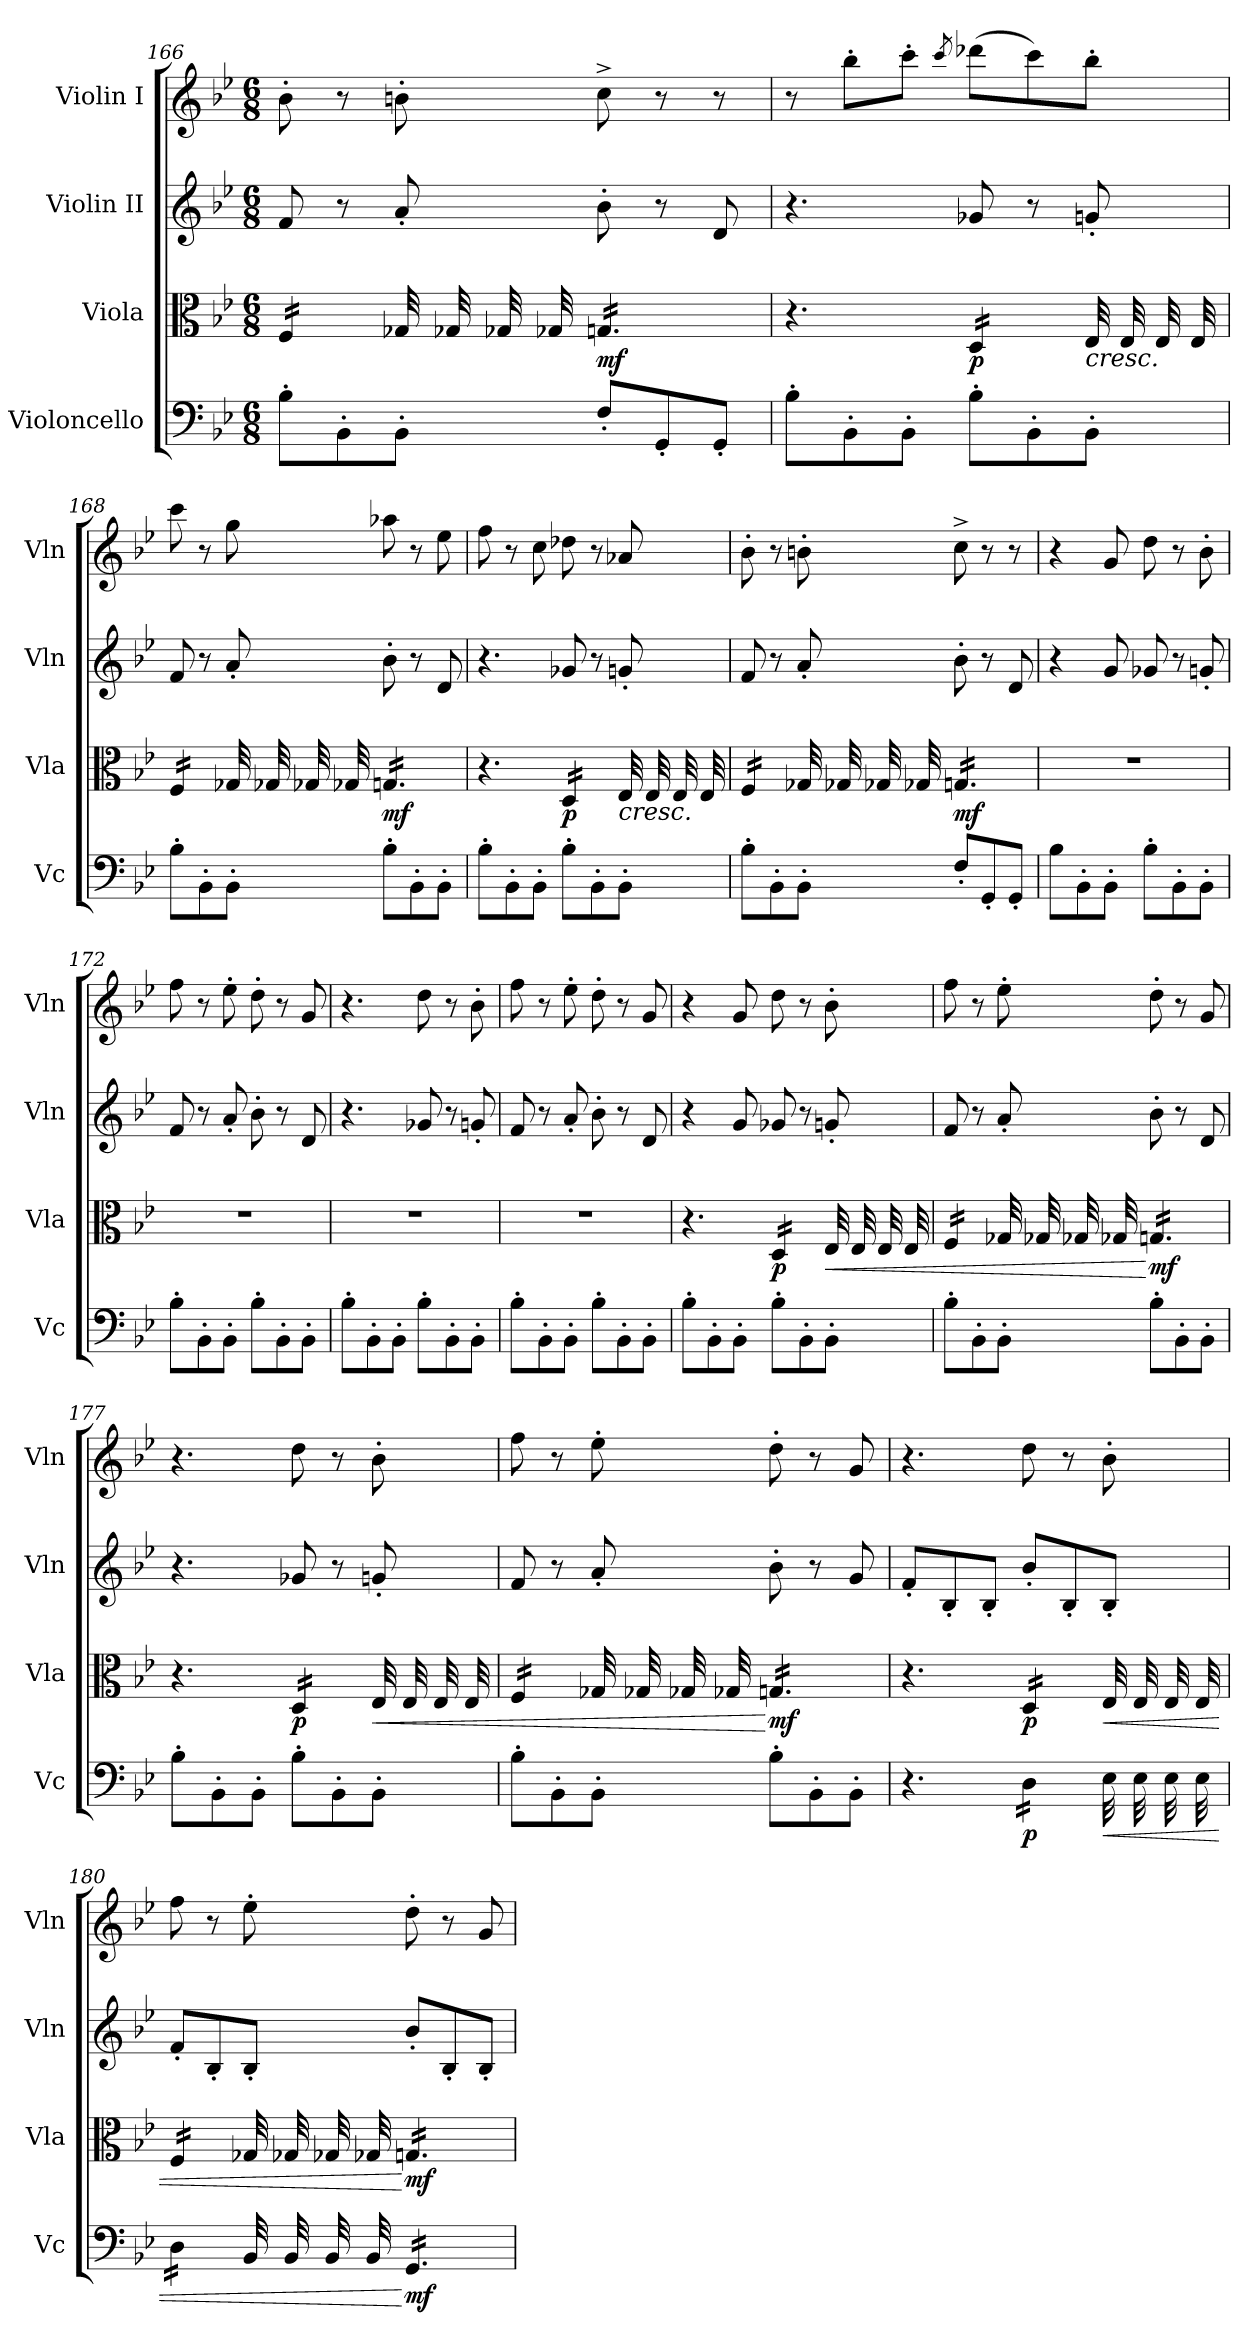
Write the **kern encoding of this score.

**kern	**dynam	**kern	**dynam	**kern	**kern
*part4	*part4	*part3	*part3	*part2	*part1
*staff4	*staff4	*staff3	*staff3	*staff2	*staff1
*I"Violoncello	*	*I"Viola	*	*I"Violin II	*I"Violin I
*I'Vc	*	*I'Vla	*	*I'Vln	*I'Vln
*clefF4	*	*clefC3	*	*clefG2	*clefG2
*k[b-e-]	*	*k[b-e-]	*	*k[b-e-]	*k[b-e-]
*M6/8	*	*M6/8	*	*M6/8	*M6/8
=166	=166	=166	=166	=166	=166
*	*	*tremolo	*	*	*
8B-'\L	.	16F/LL	.	8f/	8b-'\
.	.	16F/	.	.	.
8BB-'\	.	16F/	.	8r	8r
.	.	16F/JJ	.	.	.
8BB-'\J	.	32G-X/	.	8a'/	8bn'\
.	.	32G-X/	.	.	.
.	.	32G-X/	.	.	.
.	.	32G-X/	.	.	.
!	!	!	!LO:DY:b	!	!
8F'/L	.	16Gn/LL	mf	8b-'\	8cc^\
.	.	16Gn/	.	.	.
8GG'/	.	16Gn/	.	8r	8r
.	.	16Gn/	.	.	.
8GG'/J	.	16Gn/	.	8d/	8r
.	.	16Gn/JJ	.	.	.
=167	=167	=167	=167	=167	=167
8B-'\L	.	4.r	.	4.r	8r
8BB-'\	.	.	.	.	8bb-'\L
8BB-'\J	.	.	.	.	8ccc'\J
.	.	.	.	.	8qccc/
!	!	!	!LO:DY:b	!	!
8B-'\L	.	16D/LL	p	8g-X/	(>8ddd-X\L
.	.	16D/	.	.	.
8BB-'\	.	16D/	.	8r	8ccc\)
.	.	16D/JJ	.	.	.
!	!	!	!LO:HP:b	!	!
8BB-'\J	.	32E-/	<	8gn'/	8bb-'\J
.	.	32E-/	.	.	.
.	.	32E-/	.	.	.
.	.	32E-/	.	.	.
=168	=168	=168	=168	=168	=168
8B-'\L	.	16F/LL	.	8f/	8ccc\
.	.	16F/	.	.	.
8BB-'\	.	16F/	.	8r	8r
.	.	16F/JJ	.	.	.
8BB-'\J	.	32G-X/	.	8a'/	8gg\
.	.	32G-X/	.	.	.
.	.	32G-X/	.	.	.
.	.	32G-X/	.	.	.
!	!	!	!LO:DY:b	!	!
8B-'\L	.	16Gn/LL	mf	8b-'\	8aa-X\
.	.	16Gn/	.	.	.
8BB-'\	.	16Gn/	.	8r	8r
.	.	16Gn/	.	.	.
8BB-'\J	.	16Gn/	.	8d/	8ee-\
.	.	16Gn/JJ	.	.	.
.	.	.	[	.	.
=169	=169	=169	=169	=169	=169
8B-'\L	.	4.r	.	4.r	8ff\
8BB-'\	.	.	.	.	8r
8BB-'\J	.	.	.	.	8cc\
!	!	!	!LO:DY:b	!	!
8B-'\L	.	16D/LL	p	8g-X/	8dd-X\
.	.	16D/	.	.	.
8BB-'\	.	16D/	.	8r	8r
.	.	16D/JJ	.	.	.
!	!	!	!LO:HP:b	!	!
8BB-'\J	.	32E-/	<	8gn'/	8a-X/
.	.	32E-/	.	.	.
.	.	32E-/	.	.	.
.	.	32E-/	.	.	.
=170	=170	=170	=170	=170	=170
8B-'\L	.	16F/LL	.	8f/	8b-'\
.	.	16F/	.	.	.
8BB-'\	.	16F/	.	8r	8r
.	.	16F/JJ	.	.	.
8BB-'\J	.	32G-X/	.	8a'/	8bn'\
.	.	32G-X/	.	.	.
.	.	32G-X/	.	.	.
.	.	32G-X/	.	.	.
!	!	!	!LO:DY:b	!	!
8F'/L	.	16Gn/LL	mf	8b-'\	8cc^\
.	.	16Gn/	.	.	.
8GG'/	.	16Gn/	.	8r	8r
.	.	16Gn/	.	.	.
8GG'/J	.	16Gn/	.	8d/	8r
.	.	16Gn/JJ	.	.	.
.	.	.	[	.	.
=171	=171	=171	=171	=171	=171
8B-\L	.	2.r	.	4r	4r
8BB-'\	.	.	.	.	.
8BB-'\J	.	.	.	8g/	8g/
8B-'\L	.	.	.	8g-X/	8dd\
8BB-'\	.	.	.	8r	8r
8BB-'\J	.	.	.	8gn'/	8b-'\
=172	=172	=172	=172	=172	=172
8B-'\L	.	2.r	.	8f/	8ff\
8BB-'\	.	.	.	8r	8r
8BB-'\J	.	.	.	8a'/	8ee-'\
8B-'\L	.	.	.	8b-'\	8dd'\
8BB-'\	.	.	.	8r	8r
8BB-'\J	.	.	.	8d/	8g/
=173	=173	=173	=173	=173	=173
8B-'\L	.	2.r	.	4.r	4.r
8BB-'\	.	.	.	.	.
8BB-'\J	.	.	.	.	.
8B-'\L	.	.	.	8g-X/	8dd\
8BB-'\	.	.	.	8r	8r
8BB-'\J	.	.	.	8gn'/	8b-'\
=174	=174	=174	=174	=174	=174
8B-'\L	.	2.r	.	8f/	8ff\
8BB-'\	.	.	.	8r	8r
8BB-'\J	.	.	.	8a'/	8ee-'\
8B-'\L	.	.	.	8b-'\	8dd'\
8BB-'\	.	.	.	8r	8r
8BB-'\J	.	.	.	8d/	8g/
=175	=175	=175	=175	=175	=175
8B-'\L	.	4.r	.	4r	4r
8BB-'\	.	.	.	.	.
8BB-'\J	.	.	.	8g/	8g/
!	!	!	!LO:DY:b	!	!
8B-'\L	.	16D/LL	p	8g-X/	8dd\
.	.	16D/	.	.	.
8BB-'\	.	16D/	.	8r	8r
.	.	16D/JJ	.	.	.
!	!	!	!LO:HP:b	!	!
8BB-'\J	.	32E-/	<	8gn'/	8b-'\
.	.	32E-/	.	.	.
.	.	32E-/	.	.	.
.	.	32E-/	.	.	.
=176	=176	=176	=176	=176	=176
8B-'\L	.	16F/LL	.	8f/	8ff\
.	.	16F/	.	.	.
8BB-'\	.	16F/	.	8r	8r
.	.	16F/JJ	.	.	.
8BB-'\J	.	32G-X/	.	8a'/	8ee-'\
.	.	32G-X/	.	.	.
.	.	32G-X/	.	.	.
.	.	32G-X/	.	.	.
!	!	!	!LO:DY:n=1:b	!	!
8B-'\L	.	16Gn/LL	[ mf	8b-'\	8dd'\
.	.	16Gn/	.	.	.
8BB-'\	.	16Gn/	.	8r	8r
.	.	16Gn/	.	.	.
8BB-'\J	.	16Gn/	.	8d/	8g/
.	.	16Gn/JJ	.	.	.
=177	=177	=177	=177	=177	=177
8B-'\L	.	4.r	.	4.r	4.r
8BB-'\	.	.	.	.	.
8BB-'\J	.	.	.	.	.
!	!	!	!LO:DY:b	!	!
8B-'\L	.	16D/LL	p	8g-X/	8dd\
.	.	16D/	.	.	.
8BB-'\	.	16D/	.	8r	8r
.	.	16D/JJ	.	.	.
!	!	!	!LO:HP:b	!	!
8BB-'\J	.	32E-/	<	8gn'/	8b-'\
.	.	32E-/	.	.	.
.	.	32E-/	.	.	.
.	.	32E-/	.	.	.
=178	=178	=178	=178	=178	=178
8B-'\L	.	16F/LL	.	8f/	8ff\
.	.	16F/	.	.	.
8BB-'\	.	16F/	.	8r	8r
.	.	16F/JJ	.	.	.
8BB-'\J	.	32G-X/	.	8a'/	8ee-'\
.	.	32G-X/	.	.	.
.	.	32G-X/	.	.	.
.	.	32G-X/	.	.	.
!	!	!	!LO:DY:n=1:b	!	!
8B-'\L	.	16Gn/LL	[ mf	8b-'\	8dd'\
.	.	16Gn/	.	.	.
8BB-'\	.	16Gn/	.	8r	8r
.	.	16Gn/	.	.	.
8BB-'\J	.	16Gn/	.	8g/	8g/
.	.	16Gn/JJ	.	.	.
=179	=179	=179	=179	=179	=179
4.r	.	4.r	.	8f'/L	4.r
.	.	.	.	8B-'/	.
.	.	.	.	8B-'/J	.
!	!LO:DY:b	!	!LO:DY:b	!	!
*tremolo	*	*	*	*	*
16D\LL	p	16D/LL	p	8b-'/L	8dd\
16D\	.	16D/	.	.	.
16D\	.	16D/	.	8B-'/	8r
16D\JJ	.	16D/JJ	.	.	.
!	!LO:HP:b	!	!LO:HP:b	!	!
32E-\	<	32E-/	<	8B-'/J	8b-'\
32E-\	.	32E-/	.	.	.
32E-\	.	32E-/	.	.	.
32E-\	.	32E-/	.	.	.
=180	=180	=180	=180	=180	=180
16D\LL	.	16F/LL	.	8f'/L	8ff\
16D\	.	16F/	.	.	.
16D\	.	16F/	.	8B-'/	8r
16D\JJ	.	16F/JJ	.	.	.
32BB-/	.	32G-X/	.	8B-'/J	8ee-'\
32BB-/	.	32G-X/	.	.	.
32BB-/	.	32G-X/	.	.	.
32BB-/	.	32G-X/	.	.	.
!	!LO:DY:n=1:b	!	!LO:DY:n=1:b	!	!
16GG/LL	[ mf	16Gn/LL	[ mf	8b-'/L	8dd'\
16GG/	.	16Gn/	.	.	.
16GG/	.	16Gn/	.	8B-'/	8r
16GG/	.	16Gn/	.	.	.
16GG/	.	16Gn/	.	8B-'/J	8g/
16GG/JJ	.	16Gn/JJ	.	.	.
*	*	*Xtremolo	*	*	*
*Xtremolo	*	*	*	*	*
=	=	=	=	=	=
*-	*-	*-	*-	*-	*-
